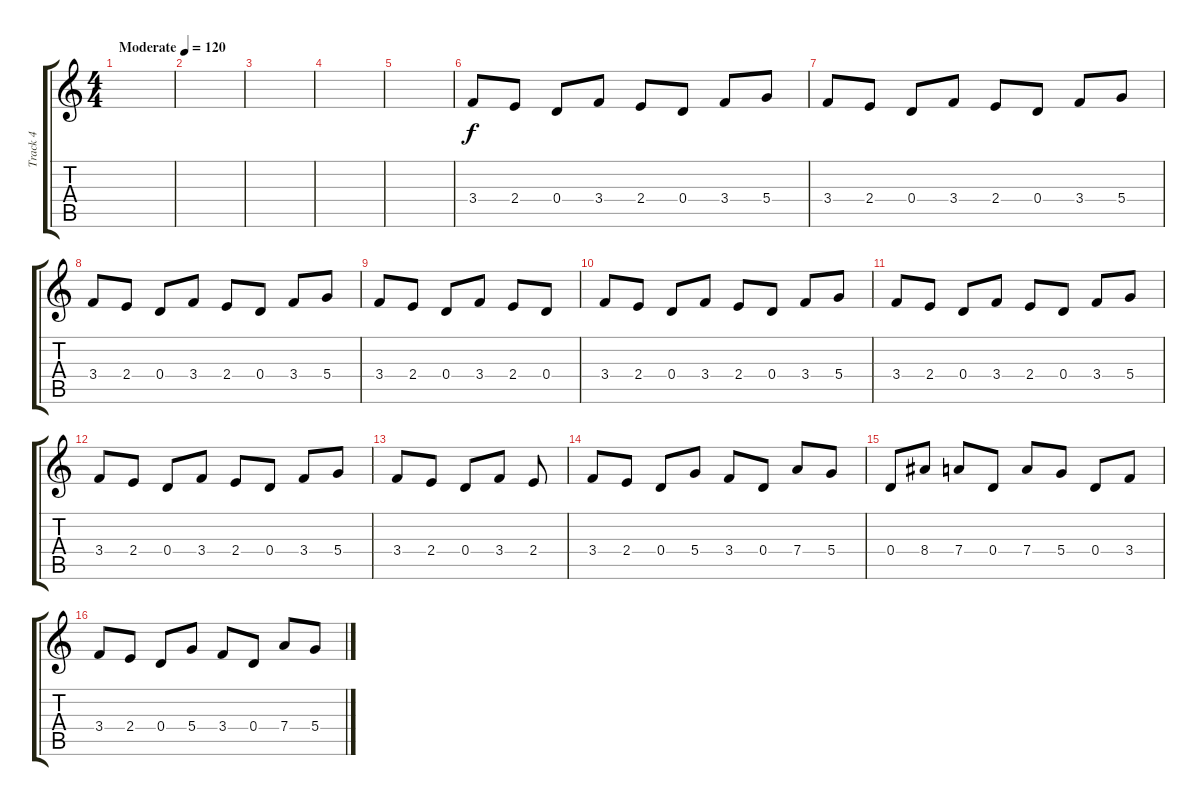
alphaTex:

\track ("Track 4" "Track 4") {instrument overdrivenguitar}
\staff {score tabs}
\tuning (E4 A3 G3 D3 A2 D2) {hide}
\ts (4 4)
\tempo (120 "Moderate")
\clef g2
\ks c
|
|
|
|
|
3.4.8 2.4.8 0.4.8 3.4.8 2.4.8 0.4.8 3.4.8 5.4.8 |
3.4.8 2.4.8 0.4.8 3.4.8 2.4.8 0.4.8 3.4.8 5.4.8 |
3.4.8 2.4.8 0.4.8 3.4.8 2.4.8 0.4.8 3.4.8 5.4.8 |
3.4.8 2.4.8 0.4.8 3.4.8 2.4.8 0.4.8 |
3.4.8 2.4.8 0.4.8 3.4.8 2.4.8 0.4.8 3.4.8 5.4.8 |
3.4.8 2.4.8 0.4.8 3.4.8 2.4.8 0.4.8 3.4.8 5.4.8 |
3.4.8 2.4.8 0.4.8 3.4.8 2.4.8 0.4.8 3.4.8 5.4.8 |
3.4.8 2.4.8 0.4.8 3.4.8 2.4.8 |
3.4.8 2.4.8 0.4.8 5.4.8 3.4.8 0.4.8 7.4.8 5.4.8 |
0.4.8 8.4.8 7.4.8 0.4.8 7.4.8 5.4.8 0.4.8 3.4.8 |
3.4.8 2.4.8 0.4.8 5.4.8 3.4.8 0.4.8 7.4.8 5.4.8
